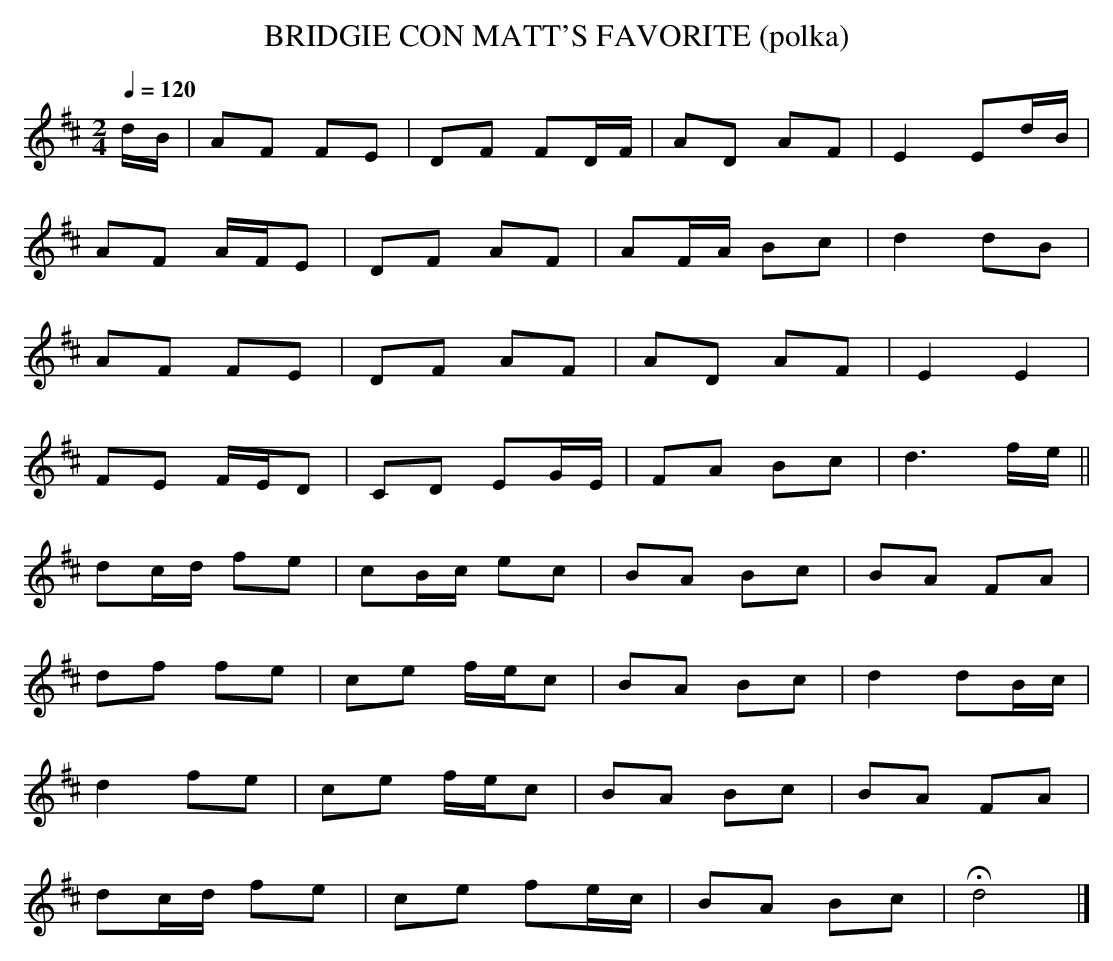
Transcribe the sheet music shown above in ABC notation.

X:1
T:BRIDGIE CON MATT'S FAVORITE (polka)
Q:1/4=120
L:1/8
M:2/4
K:D
d/B/|AF FE |DF FD/F/|AD AF|E2 Ed/B/|
AF A/F/E|DF AF|AF/A/ Bc|d2 dB|
AF FE|DF AF|AD AF|E2 E2|
FE F/E/D|CD EG/E/|FA Bc|d3 f/e/||
dc/d/ fe|cB/c/ ec|BA Bc|BA FA|
df fe|ce f/e/c|BA Bc|d2 dB/c/|
d2 fe|ce f/e/c|BA Bc|BA FA|
dc/d/ fe|ce fe/c/|BA Bc|Hd4|]
